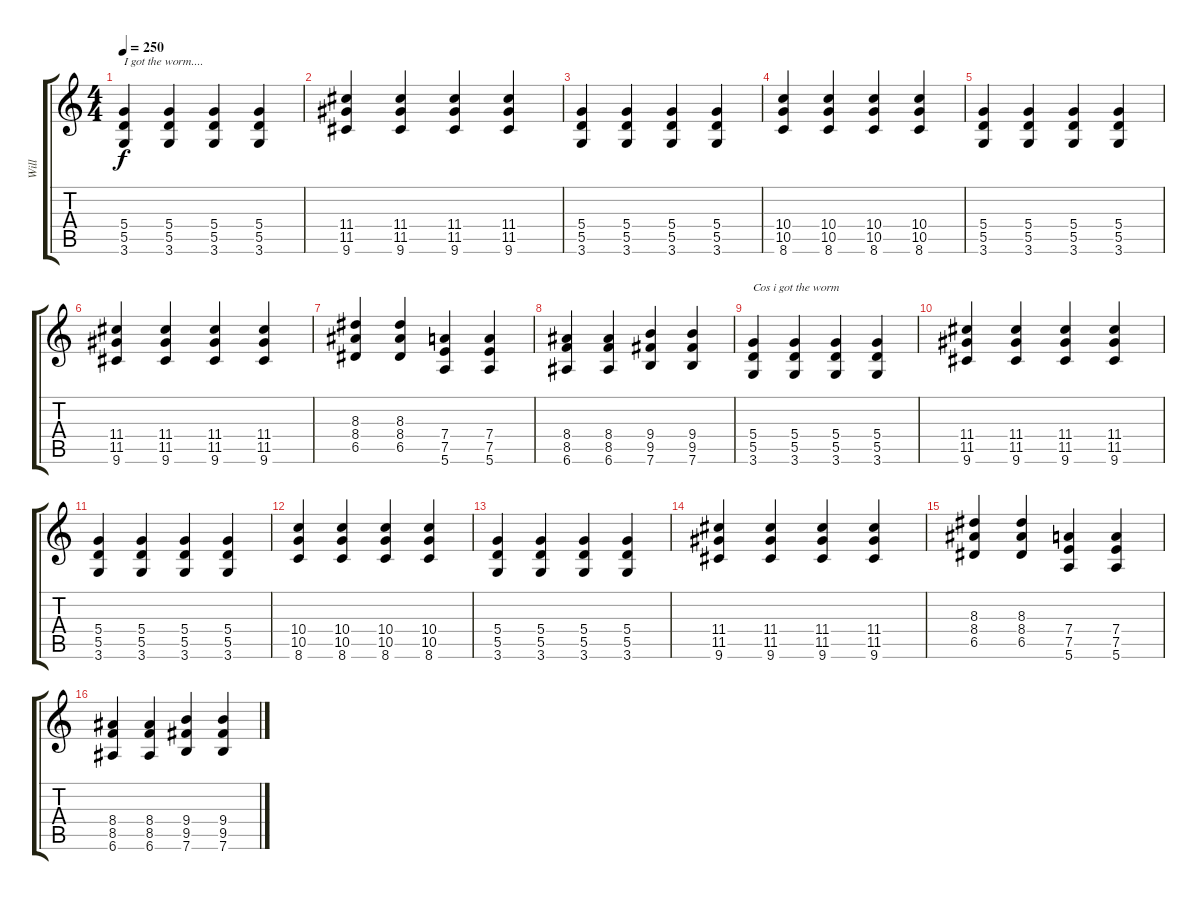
\track ("Will" "Will") {instrument overdrivenguitar}
\staff {score tabs}
\tuning (E4 B3 G3 D3 A2 E2) {hide}
\ts (4 4)
\tempo 250
\clef g2
\ks c
(5.4 5.5 3.6).4{txt "I got the worm...." dy f} (5.4 5.5 3.6).4 (5.4 5.5 3.6).4 (5.4 5.5 3.6).4 |
(11.4 11.5 9.6).4 (11.4 11.5 9.6).4 (11.4 11.5 9.6).4 (11.4 11.5 9.6).4 |
(5.4 5.5 3.6).4 (5.4 5.5 3.6).4 (5.4 5.5 3.6).4 (5.4 5.5 3.6).4 |
(10.4 10.5 8.6).4 (10.4 10.5 8.6).4 (10.4 10.5 8.6).4 (10.4 10.5 8.6).4 |
(5.4 5.5 3.6).4 (5.4 5.5 3.6).4 (5.4 5.5 3.6).4 (5.4 5.5 3.6).4 |
(11.4 11.5 9.6).4 (11.4 11.5 9.6).4 (11.4 11.5 9.6).4 (11.4 11.5 9.6).4 |
(8.3 8.4 6.5).4 (8.3 8.4 6.5).4 (7.4 7.5 5.6).4 (7.4 7.5 5.6).4 |
(8.4 8.5 6.6).4 (8.4 8.5 6.6).4 (9.4 9.5 7.6).4 (9.4 9.5 7.6).4 |
(5.4 5.5 3.6).4{txt "Cos i got the worm"} (5.4 5.5 3.6).4 (5.4 5.5 3.6).4 (5.4 5.5 3.6).4 |
(11.4 11.5 9.6).4 (11.4 11.5 9.6).4 (11.4 11.5 9.6).4 (11.4 11.5 9.6).4 |
(5.4 5.5 3.6).4 (5.4 5.5 3.6).4 (5.4 5.5 3.6).4 (5.4 5.5 3.6).4 |
(10.4 10.5 8.6).4 (10.4 10.5 8.6).4 (10.4 10.5 8.6).4 (10.4 10.5 8.6).4 |
(5.4 5.5 3.6).4 (5.4 5.5 3.6).4 (5.4 5.5 3.6).4 (5.4 5.5 3.6).4 |
(11.4 11.5 9.6).4 (11.4 11.5 9.6).4 (11.4 11.5 9.6).4 (11.4 11.5 9.6).4 |
(8.3 8.4 6.5).4 (8.3 8.4 6.5).4 (7.4 7.5 5.6).4 (7.4 7.5 5.6).4 |
(8.4 8.5 6.6).4 (8.4 8.5 6.6).4 (9.4 9.5 7.6).4 (9.4 9.5 7.6).4
